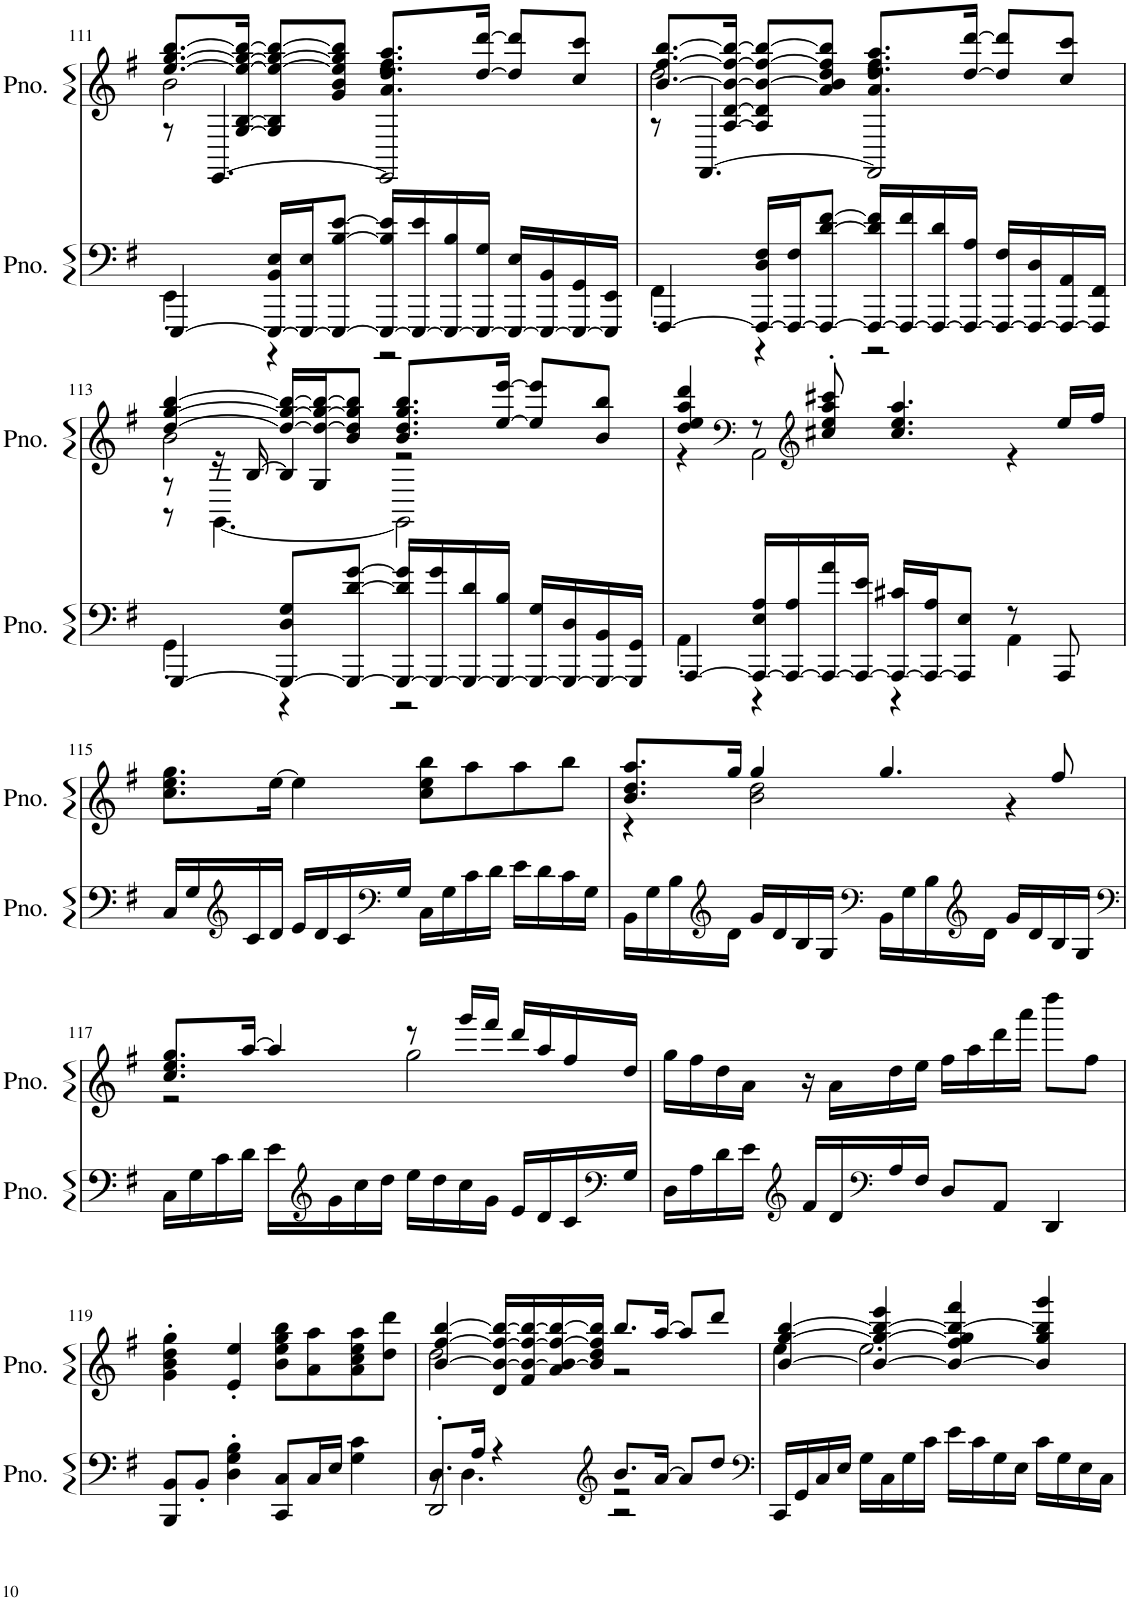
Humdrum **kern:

**kern	**kern
*part2	*part1
*staff2	*staff1
*I"Piano	*I"Piano, Klavier
*I'Pno.	*I'Pno.
!!LO:PB:g=z
*clefF4	*clefG2
*k[f#]	*k[f#]
*M4/4	*M4/4
=111	=111
*^	*^
*	*	*	*^
[4EEE/	4EE'\	[8.ee/ [8.gg/ [8.bb/L	2b\	8r
.	.	.	.	[4.EE/
.	.	[16G/ [16B/ 16ee/_ 16gg/_ 16bb/_Jk	.	.
16EEE/_ 16BB/ 16E/LL	4r	8G/] 8B/] 8ee/_ 8gg/_ 8bb/_L	.	.
16EEE/_ 16E/J	.	.	.	.
8EEE/_ [8B/ [8e/J	.	8g/ 8b/ 8ee/] 8gg/] 8bb/]J	.	.
16EEE/_ 16B/] 16e/]LL	2r	8.a/ 8.dd/ 8.ff#/ 8.aa/L	2r	2EE/]
16EEE/_ 16e/	.	.	.	.
16EEE/_ 16B/	.	.	.	.
16EEE/_ 16G/JJ	.	[16dd/ [16ddd/Jk	.	.
16EEE/_ 16E/LL	.	8dd/] 8ddd/]L	.	.
16EEE/_ 16BB/	.	.	.	.
16EEE/_ 16GG/	.	8cc/ 8ccc/J	.	.
16EEE/] 16EE/JJ	.	.	.	.
=112	=112	=112	=112	=112
[4FFF#/	4FF#'\	[8.b/ [8.ff#/ [8.bb/L	2dd\	8r
.	.	.	.	[4.FF#/
.	.	[16A/ [16d/ 16b/_ 16ff#/_ 16bb/_Jk	.	.
16FFF#/_ 16D/ 16F#/LL	4r	8A/] 8d/] 8b/_ 8ff#/_ 8bb/_L	.	.
16FFF#/_ 16F#/J	.	.	.	.
8FFF#/_ [8d/ [8f#/J	.	8a/ 8b/] 8dd/ 8ff#/] 8bb/]J	.	.
16FFF#/_ 16d/] 16f#/]LL	2r	8.a/ 8.dd/ 8.ff#/ 8.aa/L	2r	2FF#/]
16FFF#/_ 16f#/	.	.	.	.
16FFF#/_ 16d/	.	.	.	.
16FFF#/_ 16A/JJ	.	[16dd/ [16ddd/Jk	.	.
16FFF#/_ 16F#/LL	.	8dd/] 8ddd/]L	.	.
16FFF#/_ 16D/	.	.	.	.
16FFF#/_ 16AA/	.	8cc/ 8ccc/J	.	.
16FFF#/] 16FF#/JJ	.	.	.	.
!!LO:LB:g=z
=113	=113	=113	=113	=113
*	*	*	*	*^
[4GGG/	4GG'\	[4dd/ [4gg/ [4bb/	2b\	8r	8r
.	.	.	.	16r	[4.GG\
.	.	.	.	[16B/	.
8GGG/_ 8D/ 8G/L	4r	16dd/_ 16gg/_ 16bb/_LL	.	4B/]	.
.	.	16G/ 16dd/_ 16gg/_ 16bb/_J	.	.	.
8GGG/_ [8d/ [8g/J	.	8b/ 8dd/] 8gg/] 8bb/]J	.	.	.
16GGG/_ 16d/] 16g/]LL	2r	8.b/ 8.dd/ 8.gg/ 8.bb/L	2r	2r	2GG\]
16GGG/_ 16g/	.	.	.	.	.
16GGG/_ 16d/	.	.	.	.	.
16GGG/_ 16B/JJ	.	[16ee/ [16eee/Jk	.	.	.
16GGG/_ 16G/LL	.	8ee/] 8eee/]L	.	.	.
16GGG/_ 16D/	.	.	.	.	.
16GGG/_ 16BB/	.	8b/ 8bb/J	.	.	.
16GGG/] 16GG/JJ	.	.	.	.	.
*	*	*	*v	*v	*v
=114	=114	=114	=114
[4AAA/	4AA'\	4dd/ 4ee/ 4aa/ 4ddd/	4r
*	*	*clefF4	*
16AAA/_ 16E/ 16A/LL	4r	8r	2AA\
16AAA/_ 16A/	.	.	.
*	*	*clefG2	*
16AAA/_ 16a/	.	8cc#X/' 8ee/' 8aa/' 8ccc#X/'	.
16AAA/_ 16e/JJ	.	.	.
16AAA/_ 16c#X/LL	4r	4.cc#/ 4.ee/ 4.aa/	.
16AAA/_ 16A/J	.	.	.
8AAA/] 8E/J	.	.	.
8r	4AA\	.	4r
8AAA/	.	16ee/LL	.
.	.	16ff#/JJ	.
*v	*v	*	*
*	*v	*v
!!LO:LB:g=z
=115	=115
16C/LL	8.cc\ 8.ee\ 8.gg\L
16G/	.
*clefG2	*
16c/	.
16d/JJ	[16ee\Jk
16e/LL	4ee\]
16d/	.
16c/	.
*clefF4	*
16G/JJ	.
16C\LL	8cc\ 8ee\ 8bb\L
16G\	.
16c\	8aa\
16d\JJ	.
16e\LL	8aa\
16d\	.
16c\	8bb\J
16G\JJ	.
=116	=116
*	*^
16BB\LL	8.b/ 8.dd/ 8.aa/L	4r
16G\	.	.
16B\	.	.
*clefG2	*	*
16d\JJ	16gg/Jk	.
16g/LL	4gg/	2b\ 2dd\
16d/	.	.
16B/	.	.
16G/JJ	.	.
*clefF4	*	*
16BB\LL	4.gg/	.
16G\	.	.
16B\	.	.
*clefG2	*	*
16d\JJ	.	.
16g/LL	.	4r
16d/	.	.
16B/	8ff#/	.
16G/JJ	.	.
!!LO:LB:g=z	!!
=117	=117	=117
*clefF4	*	*
16C\LL	8.cc/ 8.ee/ 8.gg/L	2r
16G\	.	.
16c\	.	.
16d\JJ	[16aa/Jk	.
16e\LL	4aa/]	.
*clefG2	*	*
16g\	.	.
16cc\	.	.
16dd\JJ	.	.
16ee\LL	8r	2gg\
16dd\	.	.
16cc\	16ggg/LL	.
16g\JJ	16fff#/JJ	.
16e/LL	16ddd/LL	.
16d/	16aa/	.
16c/	16ff#/	.
*clefF4	*	*
16G/JJ	16dd/JJ	.
*	*v	*v
=118	=118
16D\LL	16gg\LL
16A\	16ff#\
16d\	16dd\
16e\JJ	16a\JJ
*clefG2	*
16f#/LL	16r
16d/	16a\LL
*clefF4	*
16A/	16dd\
16F#/JJ	16ee\JJ
8D/L	16ff#\LL
.	16aa\
8AA/J	16ddd\
.	16aaa\JJ
4DD/	8dddd\L
.	8ff#\J
!!LO:LB:g=z
=119	=119
8BBB/ 8BB/L	4g\' 4b\' 4dd\' 4gg\'
8BB'/J	.
4D\' 4G\' 4B\'	4e/' 4ee/'
8CC/ 8C/L	8b\ 8ee\ 8gg\ 8bb\L
16C/L	8a\ 8aa\
16E/JJ	.
4G\ 4c\	8a\ 8cc\ 8ee\ 8aa\
.	8dd\ 8ddd\J
=120	=120
*^	*^
*	*^	*	*
8.D'/L	8r	2DD/	[4b/ [4ff#/ [4bb/	2dd\
.	4.D\	.	.	.
16A/Jk	.	.	.	.
4r	.	.	16d/ 16b/_ 16ff#/_ 16bb/_LL	.
.	.	.	16f#/ 16b/_ 16ff#/_ 16bb/_	.
.	.	.	16a/ 16b/_ 16ff#/_ 16bb/_	.
.	.	.	16b/] 16dd/ 16ff#/] 16bb/]JJ	.
*clefG2	*	*	*	*
8.b/L	2r	2r	8.bb/L	2r
[16a/Jk	.	.	[16aa/Jk	.
8a/L]	.	.	8aa/L]	.
8dd/J	.	.	8ddd/J	.
*v	*v	*v	*	*
=121	=121	=121
*clefF4	*	*
16CC/LL	[4b/ [4gg/ [4bb/	4ee\
16GG/	.	.
16C/	.	.
16E/JJ	.	.
16G\LL	4b/_ 4gg/_ 4bb/_ 4eee/	2.ee\
16C\	.	.
16G\	.	.
16c\JJ	.	.
16e\LL	4b/_ 4ff#/ 4gg/] 4bb/_ 4fff#/	.
16c\	.	.
16G\	.	.
16E\JJ	.	.
16c\LL	4b/] 4gg/ 4bb/] 4ggg/	.
16G\	.	.
16E\	.	.
16C\JJ	.	.
*	*v	*v
=	=
*-	*-
